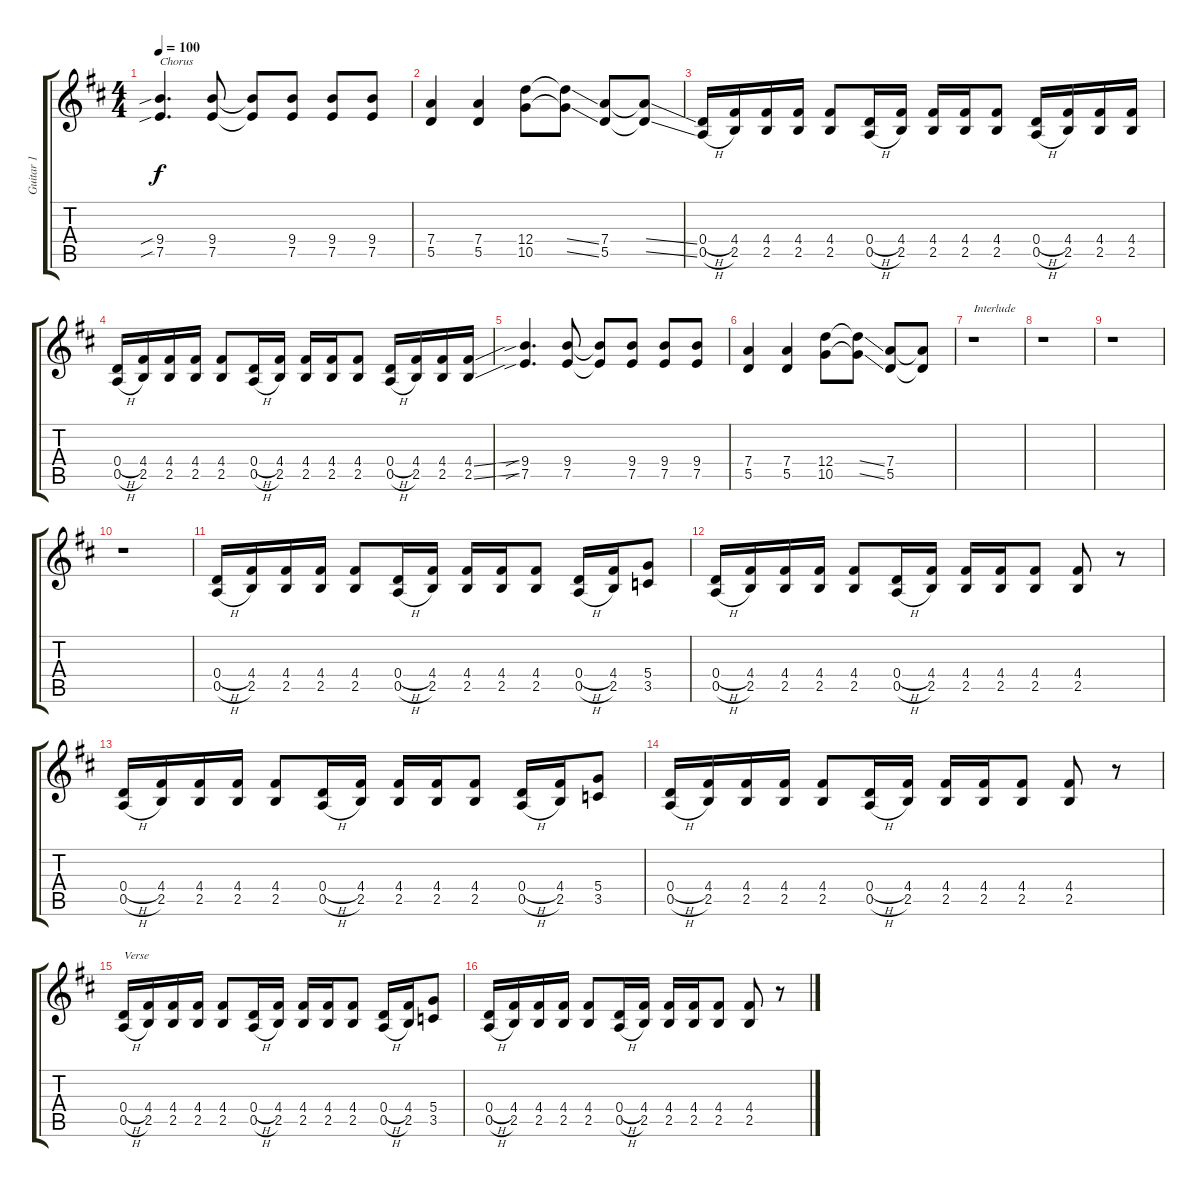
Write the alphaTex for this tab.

\track ("Guitar 1" "Guitar 1") {instrument distortionguitar}
\staff {score tabs}
\tuning (E4 B3 G3 D3 A2 D2) {hide}
\ts (4 4)
\tempo 100
\clef g2
\ks d
(9.4{sib} 7.5{sib}).4{d txt "Chorus" dy f} (9.4 7.5).8 (9.4{t} 7.5{t}).8 (9.4 7.5).8 (9.4 7.5).8 (9.4 7.5).8 |
(7.4 5.5).4 (7.4 5.5).4 (12.4 10.5).8 (12.4{ss t} 10.5{ss t}).8 (7.4 5.5).8 (7.4{ss t} 5.5{ss t}).8 |
(0.4{h} 0.5{h}).16 (4.4 2.5).16 (4.4 2.5).16 (4.4 2.5).16 (4.4 2.5).8 (0.4{h} 0.5{h}).16 (4.4 2.5).16 (4.4 2.5).16 (4.4 2.5).16 (4.4 2.5).8 (0.4{h} 0.5{h}).16 (4.4 2.5).16 (4.4 2.5).16 (4.4 2.5).16 |
(0.4{h} 0.5{h}).16 (4.4 2.5).16 (4.4 2.5).16 (4.4 2.5).16 (4.4 2.5).8 (0.4{h} 0.5{h}).16 (4.4 2.5).16 (4.4 2.5).16 (4.4 2.5).16 (4.4 2.5).8 (0.4{h} 0.5{h}).16 (4.4 2.5).16 (4.4 2.5).16 (4.4{ss} 2.5{ss}).16 |
(9.4{sib} 7.5{sib}).4{d} (9.4 7.5).8 (9.4{t} 7.5{t}).8 (9.4 7.5).8 (9.4 7.5).8 (9.4 7.5).8 |
(7.4 5.5).4 (7.4 5.5).4 (12.4 10.5).8 (12.4{ss t} 10.5{ss t}).8 (7.4 5.5).8 (7.4{t} 5.5{t}).8 |
r.1{txt "Interlude"} |
r.1 |
r.1 |
r.1 |
(0.4{h} 0.5{h}).16 (4.4 2.5).16 (4.4 2.5).16 (4.4 2.5).16 (4.4 2.5).8 (0.4{h} 0.5{h}).16 (4.4 2.5).16 (4.4 2.5).16 (4.4 2.5).16 (4.4 2.5).8 (0.4{h} 0.5{h}).16 (4.4 2.5).16 (5.4 3.5).8 |
(0.4{h} 0.5{h}).16 (4.4 2.5).16 (4.4 2.5).16 (4.4 2.5).16 (4.4 2.5).8 (0.4{h} 0.5{h}).16 (4.4 2.5).16 (4.4 2.5).16 (4.4 2.5).16 (4.4 2.5).8 (4.4 2.5).8 r.8 |
(0.4{h} 0.5{h}).16 (4.4 2.5).16 (4.4 2.5).16 (4.4 2.5).16 (4.4 2.5).8 (0.4{h} 0.5{h}).16 (4.4 2.5).16 (4.4 2.5).16 (4.4 2.5).16 (4.4 2.5).8 (0.4{h} 0.5{h}).16 (4.4 2.5).16 (5.4 3.5).8 |
(0.4{h} 0.5{h}).16 (4.4 2.5).16 (4.4 2.5).16 (4.4 2.5).16 (4.4 2.5).8 (0.4{h} 0.5{h}).16 (4.4 2.5).16 (4.4 2.5).16 (4.4 2.5).16 (4.4 2.5).8 (4.4 2.5).8 r.8 |
(0.4{h} 0.5{h}).16{txt "Verse"} (4.4 2.5).16 (4.4 2.5).16 (4.4 2.5).16 (4.4 2.5).8 (0.4{h} 0.5{h}).16 (4.4 2.5).16 (4.4 2.5).16 (4.4 2.5).16 (4.4 2.5).8 (0.4{h} 0.5{h}).16 (4.4 2.5).16 (5.4 3.5).8 |
(0.4{h} 0.5{h}).16 (4.4 2.5).16 (4.4 2.5).16 (4.4 2.5).16 (4.4 2.5).8 (0.4{h} 0.5{h}).16 (4.4 2.5).16 (4.4 2.5).16 (4.4 2.5).16 (4.4 2.5).8 (4.4 2.5).8 r.8
